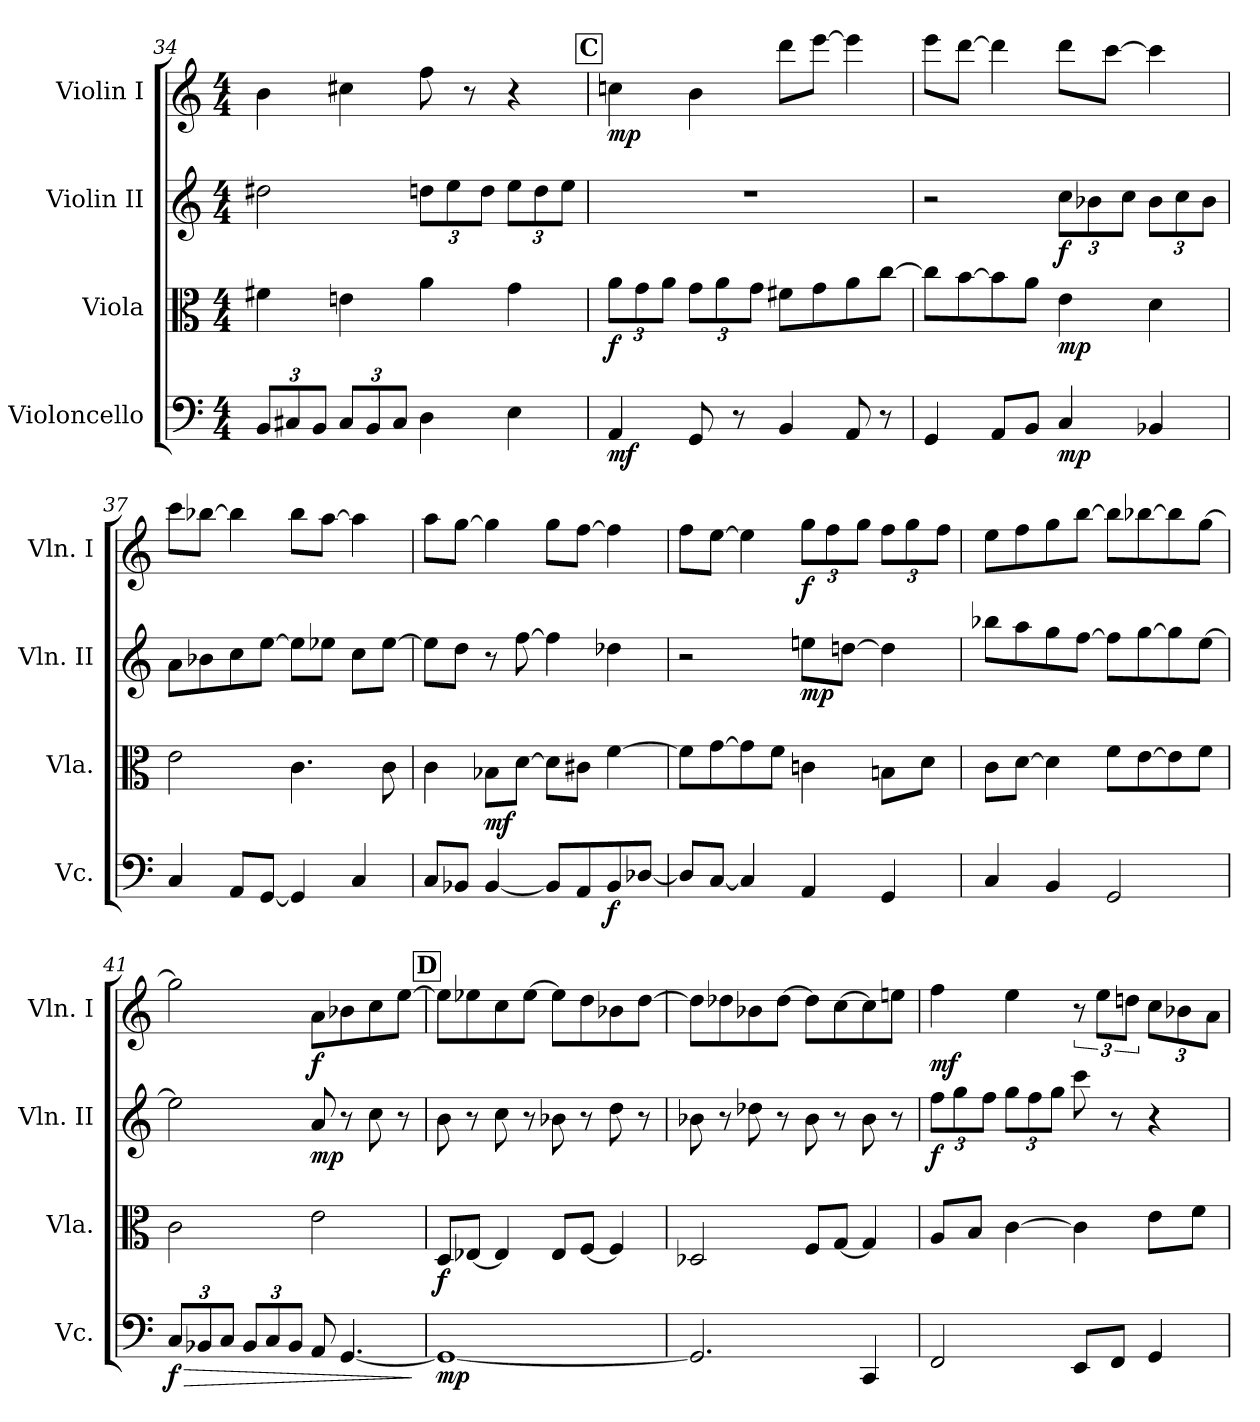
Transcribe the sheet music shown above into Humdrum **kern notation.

**kern	**dynam	**kern	**dynam	**kern	**dynam	**kern	**dynam
*part4	*part4	*part3	*part3	*part2	*part2	*part1	*part1
*staff4	*staff4	*staff3	*staff3	*staff2	*staff2	*staff1	*staff1
*I"Violoncello	*	*I"Viola	*	*I"Violin II	*	*I"Violin I	*
*I'Vc.	*	*I'Vla.	*	*I'Vln. II	*	*I'Vln. I	*
*clefF4	*	*clefC3	*	*clefG2	*	*clefG2	*
*k[]	*	*k[]	*	*k[]	*	*k[]	*
*M4/4	*	*M4/4	*	*M4/4	*	*M4/4	*
*Xbrackettup	*	*	*	*	*	*	*
=34	=34	=34	=34	=34	=34	=34	=34
12BB/L	.	4f#X\	.	2dd#X\	.	4b\	.
12C#X/	.	.	.	.	.	.	.
12BB/J	.	.	.	.	.	.	.
12C#/L	.	4en\	.	.	.	4cc#X\	.
12BB/	.	.	.	.	.	.	.
12C#/J	.	.	.	.	.	.	.
*	*	*	*	*Xbrackettup	*	*	*
4D\	.	4a\	.	12ddn\L	.	8ff\	.
.	.	.	.	12ee\	.	.	.
.	.	.	.	.	.	8r	.
.	.	.	.	12dd\J	.	.	.
4E\	.	4g\	.	12ee\L	.	4r	.
.	.	.	.	12dd\	.	.	.
.	.	.	.	12ee\J	.	.	.
!!LO:REH:place=s1:a:B:fs=19.9975:t=C
=35	=35	=35	=35	=35	=35	=35	=35
*	*	*Xbrackettup	*	*	*	*	*
!	!LO:DY:b	!	!LO:DY:b	!	!	!	!LO:DY:b
4AA/	mf	12a\L	f	1r	.	4ccn\	mp
.	.	12g\	.	.	.	.	.
.	.	12a\J	.	.	.	.	.
8GG/	.	12g\L	.	.	.	4b\	.
.	.	12a\	.	.	.	.	.
8r	.	.	.	.	.	.	.
.	.	12g\J	.	.	.	.	.
4BB/	.	8f#X\L	.	.	.	8ddd\L	.
.	.	8g\	.	.	.	[8eee\J	.
8AA/	.	8a\	.	.	.	4eee\]	.
8r	.	[8cc\J	.	.	.	.	.
!!LO:PB:g=z
=36	=36	=36	=36	=36	=36	=36	=36
4GG/	.	8cc\L]	.	2r	.	8eee\L	.
.	.	[8b\	.	.	.	[8ddd\J	.
8AA/L	.	8b\]	.	.	.	4ddd\]	.
8BB/J	.	8a\J	.	.	.	.	.
!	!LO:DY:b	!	!LO:DY:b	!	!LO:DY:b	!	!
4C/	mp	4e\	mp	12cc\L	f	8ddd\L	.
.	.	.	.	12b-X\	.	.	.
.	.	.	.	.	.	[8ccc\J	.
.	.	.	.	12cc\J	.	.	.
4BB-X/	.	4d\	.	12b-\L	.	4ccc\]	.
.	.	.	.	12cc\	.	.	.
.	.	.	.	12b-\J	.	.	.
=37	=37	=37	=37	=37	=37	=37	=37
4C/	.	2e\	.	8a\L	.	8ccc\L	.
.	.	.	.	8b-X\	.	[8bb-X\J	.
8AA/L	.	.	.	8cc\	.	4bb-\]	.
[8GG/J	.	.	.	[8ee\J	.	.	.
4GG/]	.	4.c\	.	8ee\L]	.	8bb-\L	.
.	.	.	.	8ee-X\J	.	[8aa\J	.
4C/	.	.	.	8cc\L	.	4aa\]	.
.	.	8c\	.	[8ee-\J	.	.	.
=38	=38	=38	=38	=38	=38	=38	=38
8C/L	.	4c\	.	8ee-\L]	.	8aa\L	.
8BB-X/J	.	.	.	8dd\J	.	[8gg\J	.
!	!	!	!LO:DY:b	!	!	!	!
[4BB-/	.	8B-X\L	mf	8r	.	4gg\]	.
.	.	[8d\J	.	[8ff\	.	.	.
8BB-/L]	.	8d\L]	.	4ff\]	.	8gg\L	.
8AA/	.	8c#X\J	.	.	.	[8ff\J	.
!	!LO:DY:b	!	!	!	!	!	!
8BB-/	f	[4f\	.	4dd-X\	.	4ff\]	.
[8D-X/J	.	.	.	.	.	.	.
!!LO:LB:g=z
=39	=39	=39	=39	=39	=39	=39	=39
8D-/L]	.	8f\L]	.	2r	.	8ff\L	.
[8C/J	.	[8g\	.	.	.	[8ee\J	.
4C/]	.	8g\]	.	.	.	4ee\]	.
.	.	8f\J	.	.	.	.	.
*	*	*	*	*	*	*Xbrackettup	*
!	!	!	!	!	!LO:DY:b	!	!LO:DY:b
4AA/	.	4cn\	.	8een\L	mp	12gg\L	f
.	.	.	.	.	.	12ff\	.
.	.	.	.	[8ddn\J	.	.	.
.	.	.	.	.	.	12gg\J	.
4GG/	.	8Bn\L	.	4dd\]	.	12ff\L	.
.	.	.	.	.	.	12gg\	.
.	.	8d\J	.	.	.	.	.
.	.	.	.	.	.	12ff\J	.
!!LO:LB:g=z
=40	=40	=40	=40	=40	=40	=40	=40
4C/	.	8c\L	.	8bb-X\L	.	8ee\L	.
.	.	[8d\J	.	8aa\	.	8ff\	.
4BB/	.	4d\]	.	8gg\	.	8gg\	.
.	.	.	.	[8ff\J	.	[8bb\J	.
2GG/	.	8f\L	.	8ff\L]	.	8bb\L]	.
.	.	[8e\	.	[8gg\	.	[8bb-X\	.
.	.	8e\]	.	8gg\]	.	8bb-\]	.
.	.	8f\J	.	[8ee\J	.	[8gg\J	.
=41	=41	=41	=41	=41	=41	=41	=41
!	!LO:HP:b	!	!	!	!	!	!
!	!LO:DY:n=1:b	!	!	!	!	!	!
12C/L	> f	2c\	.	2ee\]	.	2gg\]	.
12BB-X/	.	.	.	.	.	.	.
12C/J	.	.	.	.	.	.	.
12BB-/L	.	.	.	.	.	.	.
12C/	.	.	.	.	.	.	.
12BB-/J	.	.	.	.	.	.	.
!	!	!	!	!	!LO:DY:b	!	!LO:DY:b
8AA/	.	2e\	.	8a/	mp	8a\L	f
[4.GG/	.	.	.	8r	.	8b-X\	.
.	.	.	.	8cc\	.	8cc\	.
.	.	.	.	8r	.	[8ee\J	.
.	]	.	.	.	.	.	.
!!LO:REH:place=s1:a:B:fs=19.9975:t=D
=42	=42	=42	=42	=42	=42	=42	=42
!	!LO:DY:b	!	!LO:DY:b	!	!	!	!
1GG_	mp	8D/L	f	8b\	.	8ee\L]	.
.	.	[8E-X/J	.	8r	.	8ee-X\	.
.	.	4E-/]	.	8cc\	.	8cc\	.
.	.	.	.	8r	.	[8ee-\J	.
.	.	8E-/L	.	8b-X\	.	8ee-\L]	.
.	.	[8F/J	.	8r	.	8dd\	.
.	.	4F/]	.	8dd\	.	8b-X\	.
.	.	.	.	8r	.	[8dd\J	.
!!LO:PB:g=z
=43	=43	=43	=43	=43	=43	=43	=43
2.GG/]	.	2D-X/	.	8b-X\	.	8dd\L]	.
.	.	.	.	8r	.	8dd-X\	.
.	.	.	.	8dd-X\	.	8b-X\	.
.	.	.	.	8r	.	[8dd-\J	.
.	.	8F/L	.	8b-\	.	8dd-\L]	.
.	.	[8G/J	.	8r	.	[8cc\	.
4CC/	.	4G/]	.	8b-\	.	8cc\]	.
.	.	.	.	8r	.	8een\J	.
!!LO:LB:g=z
=44	=44	=44	=44	=44	=44	=44	=44
!	!	!	!	!	!LO:DY:b	!	!LO:DY:b
2FF/	.	8A/L	.	12ff\L	f	4ff\	mf
.	.	.	.	12gg\	.	.	.
.	.	8B/J	.	.	.	.	.
.	.	.	.	12ff\J	.	.	.
.	.	[4c\	.	12gg\L	.	4ee\	.
.	.	.	.	12ff\	.	.	.
.	.	.	.	12gg\J	.	.	.
*	*	*	*	*	*	*brackettup	*
8EE/L	.	4c\]	.	8ccc\	.	12r	.
.	.	.	.	.	.	12ee\L	.
8FF/J	.	.	.	8r	.	.	.
.	.	.	.	.	.	12ddn\J	.
*	*	*	*	*	*	*Xbrackettup	*
4GG/	.	8e\L	.	4r	.	12cc\L	.
.	.	.	.	.	.	12b-X\	.
.	.	8f\J	.	.	.	.	.
.	.	.	.	.	.	12a\J	.
=	=	=	=	=	=	=	=
*-	*-	*-	*-	*-	*-	*-	*-
